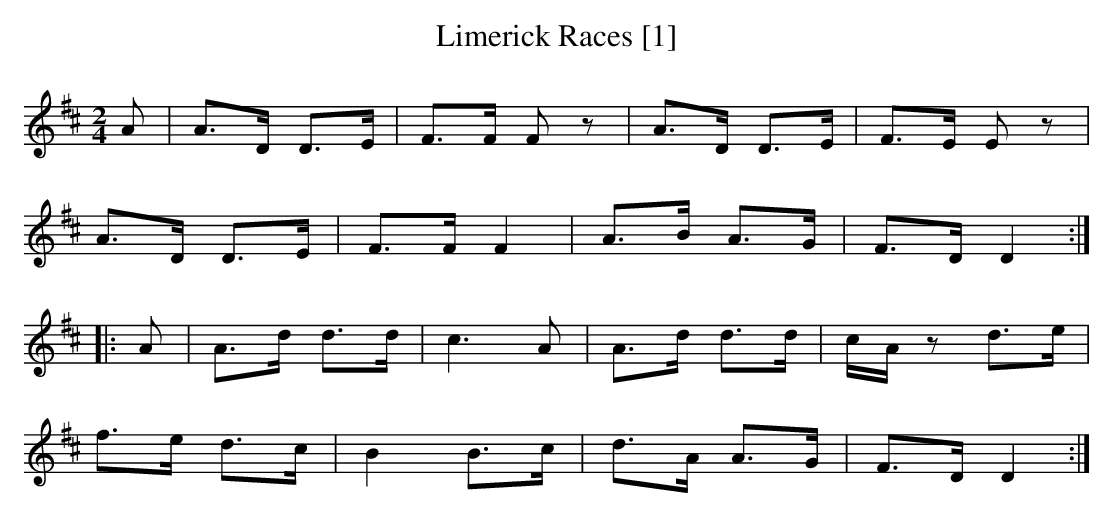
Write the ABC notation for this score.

X:1
T:Limerick Races [1]
M:2/4
L:1/8
K:D
A|A>D D>E|F>F Fz|A>D D>E|F>E Ez|
A>D D>E|F>F F2|A>B A>G|F>D D2:|
|:A|A>d d>d |c3 A|A>d d>d|c/A/ z d>e|
f>e d>c|B2 B>c|d>A A>G|F>D D2:|]
